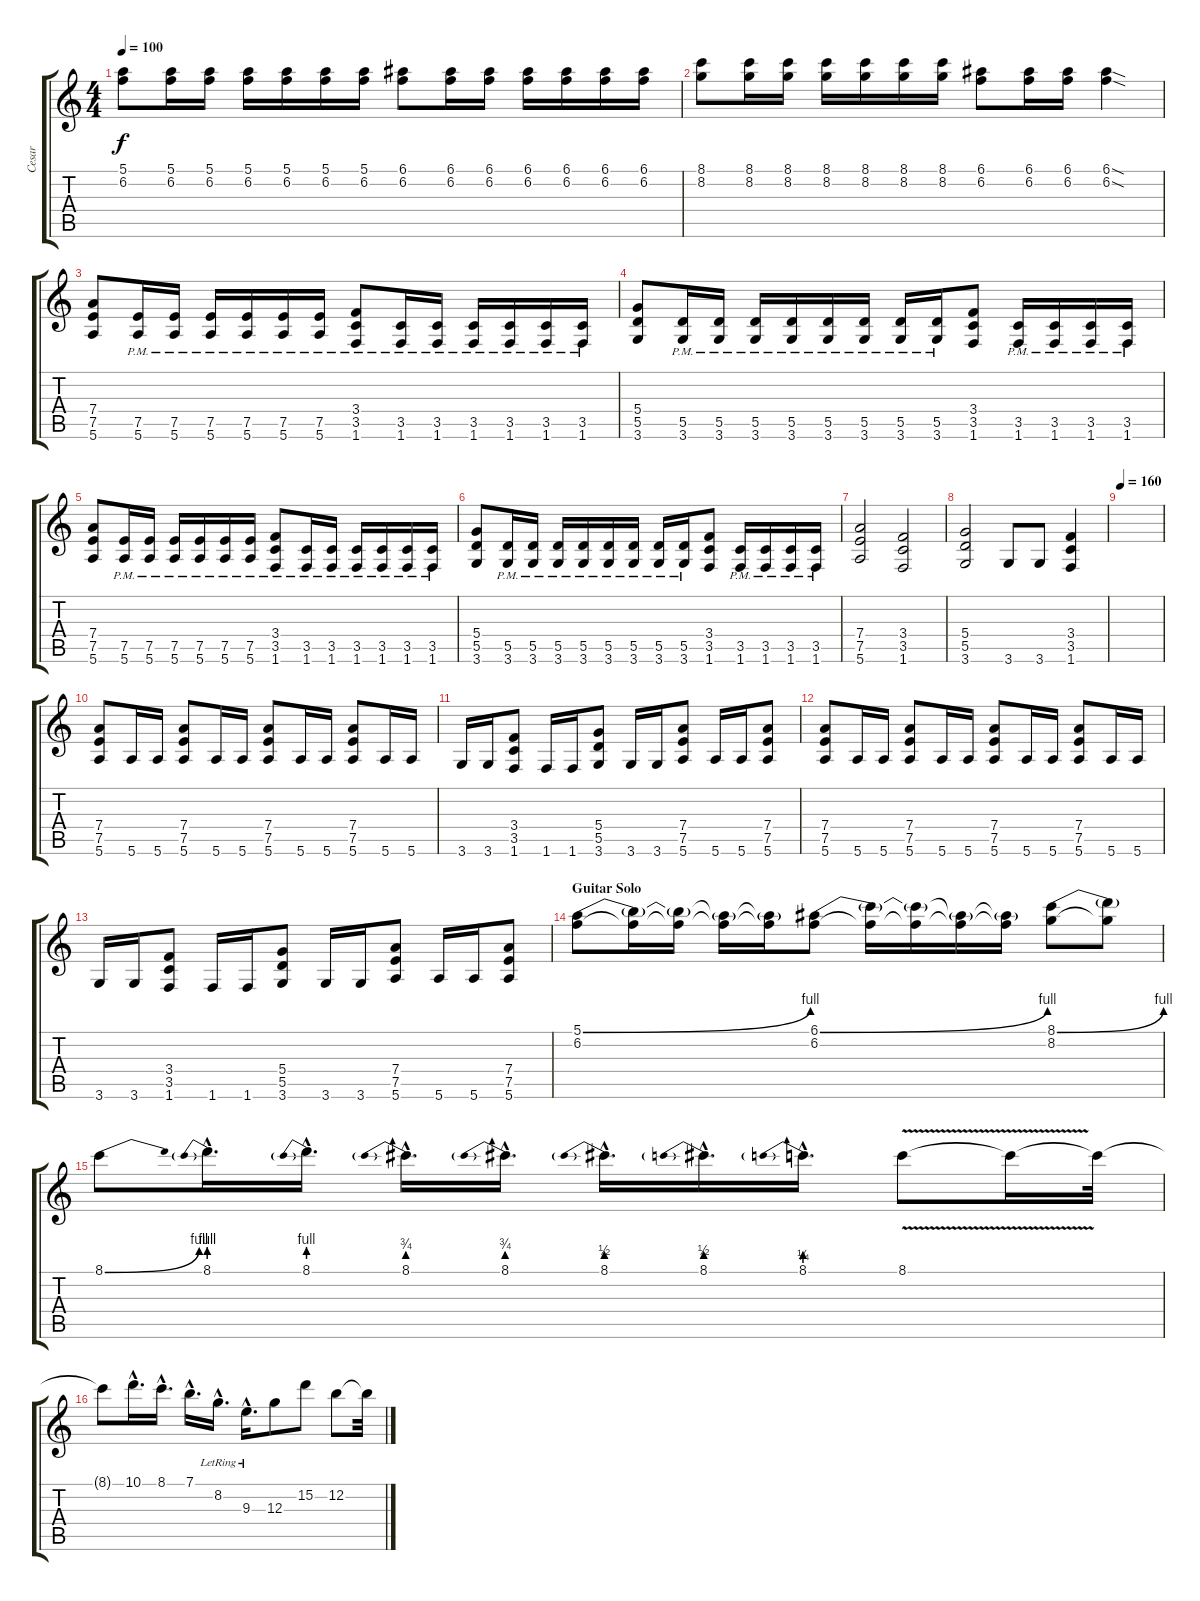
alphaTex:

\track ("Cesar" "Cesar") {instrument distortionguitar}
\staff {score tabs}
\tuning (E4 B3 G3 D3 A2 E2) {hide}
\ts (4 4)
\tempo 100
\clef g2
\ks c
(5.1 6.2).8{dy f} (5.1 6.2).16 (5.1 6.2).16 (5.1 6.2).16 (5.1 6.2).16 (5.1 6.2).16 (5.1 6.2).16 (6.1 6.2).8 (6.1 6.2).16 (6.1 6.2).16 (6.1 6.2).16 (6.1 6.2).16 (6.1 6.2).16 (6.1 6.2).16 |
(8.1 8.2).8 (8.1 8.2).16 (8.1 8.2).16 (8.1 8.2).16 (8.1 8.2).16 (8.1 8.2).16 (8.1 8.2).16 (6.1 6.2).8 (6.1 6.2).16 (6.1 6.2).16 (6.1{sod} 6.2{sod}).4 |
(7.4 7.5 5.6).8 (7.5{pm} 5.6{pm}).16 (7.5{pm} 5.6{pm}).16 (7.5{pm} 5.6{pm}).16 (7.5{pm} 5.6{pm}).16 (7.5{pm} 5.6{pm}).16 (7.5{pm} 5.6{pm}).16 (3.4{pm} 3.5 1.6).8 (3.5{pm} 1.6{pm}).16 (3.5{pm} 1.6{pm}).16 (3.5{pm} 1.6{pm}).16 (3.5{pm} 1.6{pm}).16 (3.5{pm} 1.6{pm}).16 (3.5{pm} 1.6{pm}).16 |
(5.4 5.5 3.6).8 (5.5{pm} 3.6{pm}).16 (5.5{pm} 3.6{pm}).16 (5.5{pm} 3.6{pm}).16 (5.5{pm} 3.6{pm}).16 (5.5{pm} 3.6{pm}).16 (5.5{pm} 3.6{pm}).16 (5.5{pm} 3.6{pm}).16 (5.5{pm} 3.6{pm}).16 (3.4 3.5 1.6).8 (3.5{pm} 1.6{pm}).16 (3.5{pm} 1.6{pm}).16 (3.5{pm} 1.6{pm}).16 (3.5{pm} 1.6{pm}).16 |
(7.4 7.5 5.6).8 (7.5{pm} 5.6{pm}).16 (7.5{pm} 5.6{pm}).16 (7.5{pm} 5.6{pm}).16 (7.5{pm} 5.6{pm}).16 (7.5{pm} 5.6{pm}).16 (7.5{pm} 5.6{pm}).16 (3.4{pm} 3.5 1.6).8 (3.5{pm} 1.6{pm}).16 (3.5{pm} 1.6{pm}).16 (3.5{pm} 1.6{pm}).16 (3.5{pm} 1.6{pm}).16 (3.5{pm} 1.6{pm}).16 (3.5{pm} 1.6{pm}).16 |
(5.4 5.5 3.6).8 (5.5{pm} 3.6{pm}).16 (5.5{pm} 3.6{pm}).16 (5.5{pm} 3.6{pm}).16 (5.5{pm} 3.6{pm}).16 (5.5{pm} 3.6{pm}).16 (5.5{pm} 3.6{pm}).16 (5.5{pm} 3.6{pm}).16 (5.5{pm} 3.6{pm}).16 (3.4 3.5 1.6).8 (3.5{pm} 1.6{pm}).16 (3.5{pm} 1.6{pm}).16 (3.5{pm} 1.6{pm}).16 (3.5{pm} 1.6{pm}).16 |
(7.4 7.5 5.6).2 (3.4 3.5 1.6).2 |
(5.4 5.5 3.6).2 3.6.8 3.6.8 (3.4 3.5 1.6).4 |
\tempo 160
|
(7.4 7.5 5.6).8 5.6.16 5.6.16 (7.4 7.5 5.6).8 5.6.16 5.6.16 (7.4 7.5 5.6).8 5.6.16 5.6.16 (7.4 7.5 5.6).8 5.6.16 5.6.16 |
3.6.16 3.6.16 (3.4 3.5 1.6).8 1.6.16 1.6.16 (5.4 5.5 3.6).8 3.6.16 3.6.16 (7.4 7.5 5.6).8 5.6.16 5.6.16 (7.4 7.5 5.6).8 |
(7.4 7.5 5.6).8 5.6.16 5.6.16 (7.4 7.5 5.6).8 5.6.16 5.6.16 (7.4 7.5 5.6).8 5.6.16 5.6.16 (7.4 7.5 5.6).8 5.6.16 5.6.16 |
3.6.16 3.6.16 (3.4 3.5 1.6).8 1.6.16 1.6.16 (5.4 5.5 3.6).8 3.6.16 3.6.16 (7.4 7.5 5.6).8 5.6.16 5.6.16 (7.4 7.5 5.6).8 |
\section ("" "Guitar Solo")
(5.1{be (bend 0 0 60 4)} 6.2).8 (5.1{t} 6.2{t}).16 (5.1{t} 6.2{t}).16 (5.1{t} 6.2{t}).16 (5.1{t} 6.2{t}).16 (6.1{be (bend 0 0 60 4)} 6.2).8 (6.1{t} 6.2{t}).16 (6.1{t} 6.2{t}).16 (6.1{t} 6.2{t}).16 (6.1{t} 6.2{t}).16 (8.1{be (bend 0 0 60 4)} 8.2).8 (8.1{t} 8.2{t}).8 |
8.1{be (bend 0 0 60 4)}.8 8.1{be (prebend 0 4 60 4) hac}.16{d} 8.1{be (prebend 0 4 60 4) hac}.16{d} 8.1{be (prebend 0 3 60 3) hac}.16{d} 8.1{be (prebend 0 3 60 3) hac}.16{d} 8.1{be (prebend 0 2 60 2) hac}.16{d} 8.1{be (prebend 0 2 60 2) hac}.16{d} 8.1{be (prebend 0 1 60 1) hac}.16{d} 8.1{v}.8 8.1{t}.16 8.1{t}.32 |
8.1{t}.8 10.1{hac}.16{d} 8.1{hac}.16{d} 7.1{hac}.16{d} 8.2{hac lr}.16{d} 9.3{hac lr}.16{d} 12.3.8 15.2.8 12.2.8 12.2{t}.32
